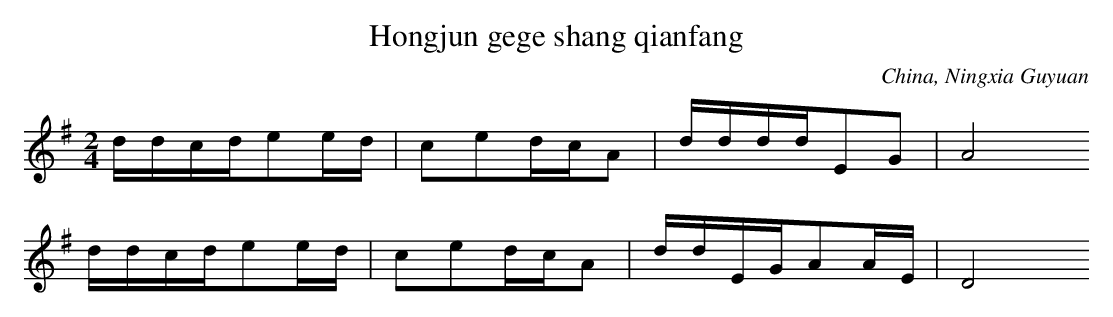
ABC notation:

X:1
T: Hongjun gege shang qianfang
O: China, Ningxia Guyuan
M: 2/4
L: 1/16
K: G
ddcde2ed | c2e2dcA2 | ddddE2G2 | A8
ddcde2ed | c2e2dcA2 | ddEGA2AE | D8
